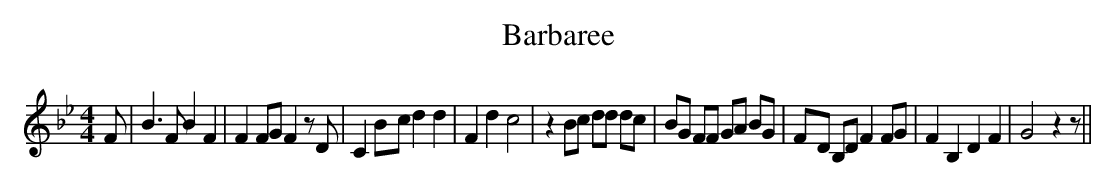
X:1
T:Barbaree
M:4/4
L:1/8
K:Bb
 F| B3 F B2 F2| F2 FG F2 z D| C2B-c d2 d2| F2 d2 c4| z2 Bc dd dc| BG FF GA BG|\
F-D B,D F2 FG| F2 B,2 D2 F2| G4 z2 z||
